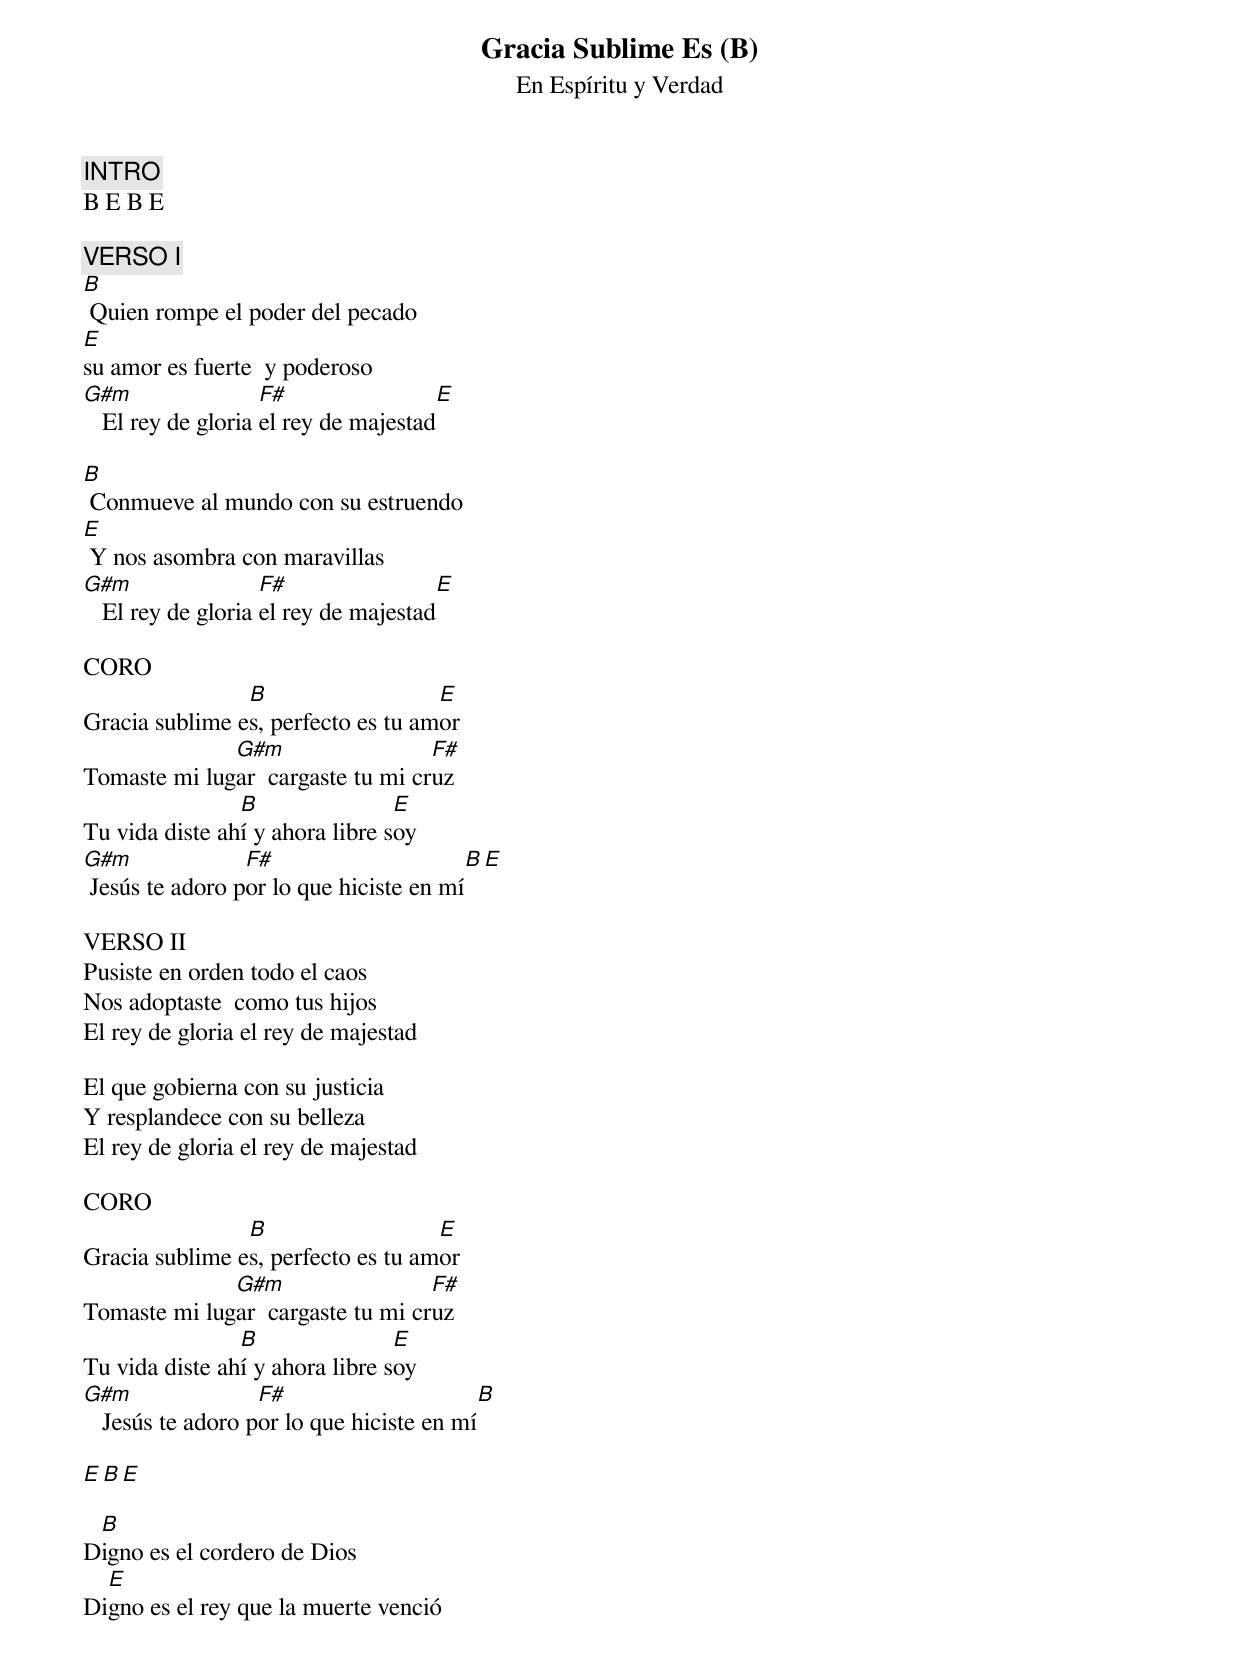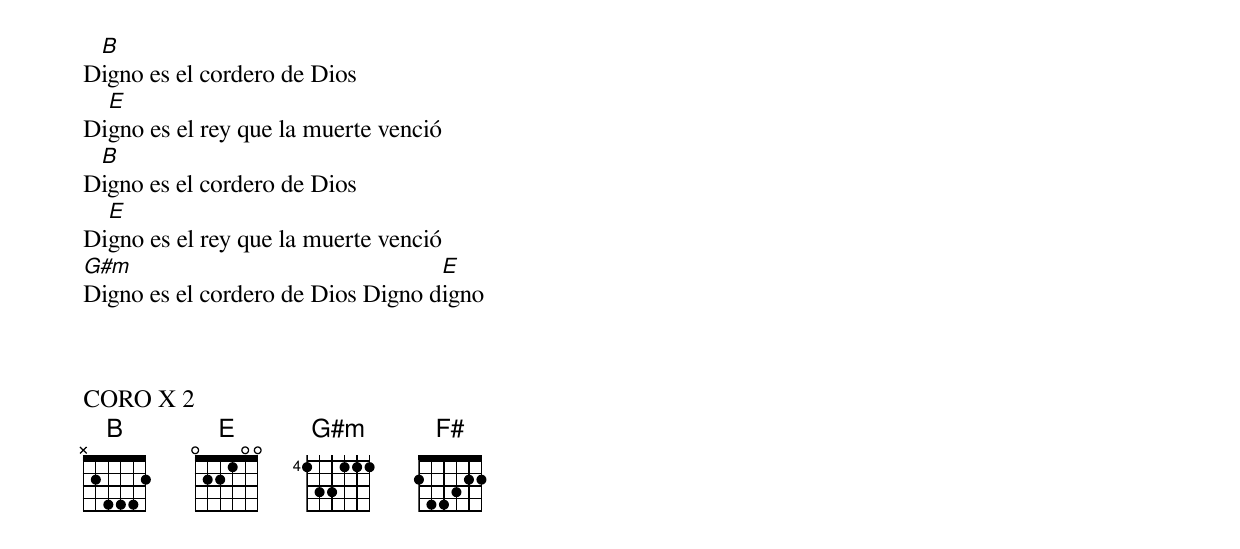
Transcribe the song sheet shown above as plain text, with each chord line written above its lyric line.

Gracia Sublime Es (B)
En Espíritu y Verdad

INTRO
B E B E

VERSO I
B
 Quien rompe el poder del pecado
E
su amor es fuerte  y poderoso
G#m                 F#                 E
   El rey de gloria el rey de majestad

B
 Conmueve al mundo con su estruendo
E
 Y nos asombra con maravillas
G#m                 F#                 E
   El rey de gloria el rey de majestad

CORO
                B                   E
Gracia sublime es, perfecto es tu amor
              G#m                  F#
Tomaste mi lugar  cargaste tu mi cruz
                B                E
Tu vida diste ahí y ahora libre soy
G#m              F#                     B E
 Jesús te adoro por lo que hiciste en mí

VERSO II
Pusiste en orden todo el caos
Nos adoptaste  como tus hijos
El rey de gloria el rey de majestad

El que gobierna con su justicia
Y resplandece con su belleza
El rey de gloria el rey de majestad

CORO
                B                   E
Gracia sublime es, perfecto es tu amor
              G#m                  F#
Tomaste mi lugar  cargaste tu mi cruz
                B                E
Tu vida diste ahí y ahora libre soy
G#m                F#                     B
   Jesús te adoro por lo que hiciste en mí

E B E

 B
Digno es el cordero de Dios
  E
Digno es el rey que la muerte venció
 B
Digno es el cordero de Dios
  E
Digno es el rey que la muerte venció
 B
Digno es el cordero de Dios
  E
Digno es el rey que la muerte venció
G#m                                E
Digno es el cordero de Dios Digno digno



CORO X 2
